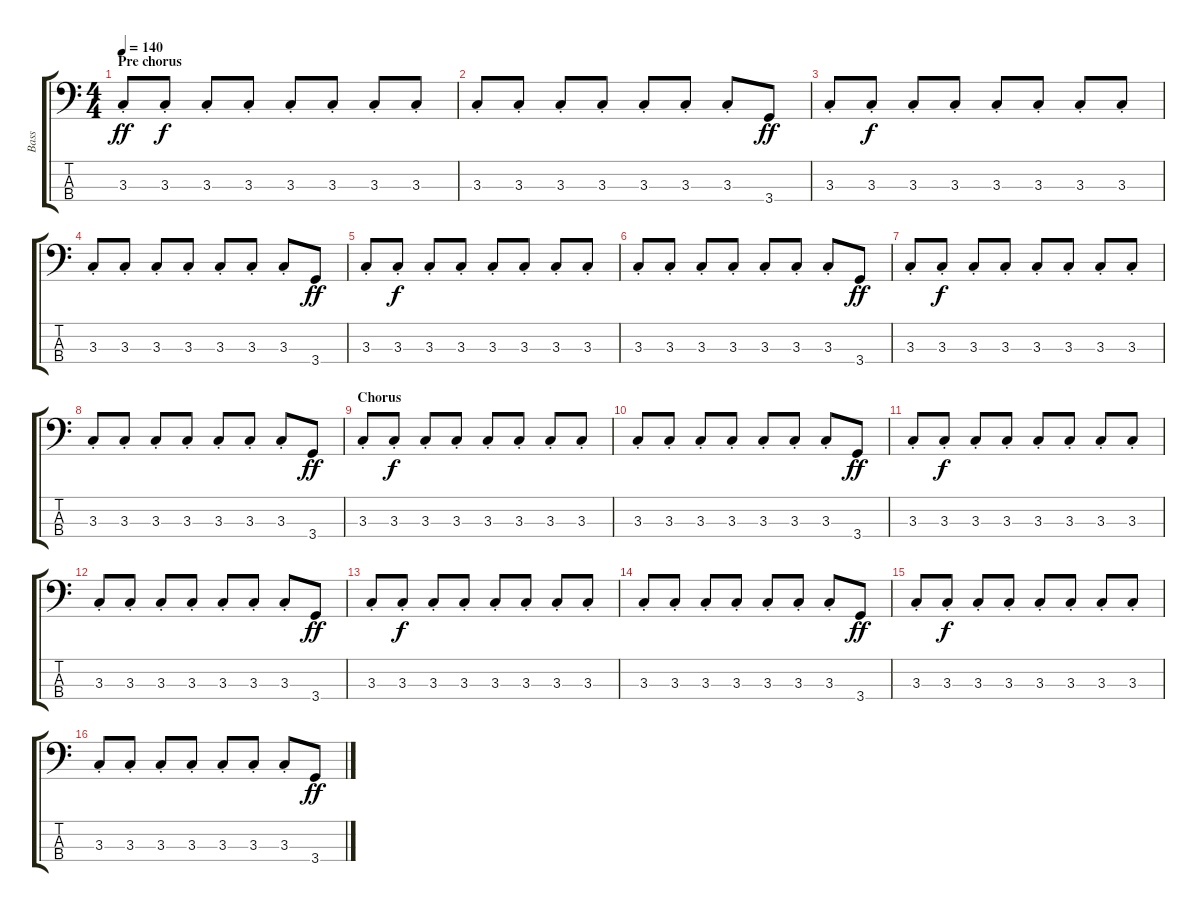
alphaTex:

\track ("Bass" "Bass") {instrument electricbassfinger}
\staff {score tabs}
\tuning (G2 D2 A1 E1) {hide}
\ts (4 4)
\section ("" "Pre chorus")
\tempo 140
\clef f4
\ks c
3.3{st}.8{dy ff} 3.3{st}.8{dy f} 3.3{st}.8 3.3{st}.8 3.3{st}.8 3.3{st}.8 3.3{st}.8 3.3{st}.8 |
3.3{st}.8 3.3{st}.8 3.3{st}.8 3.3{st}.8 3.3{st}.8 3.3{st}.8 3.3{st}.8 3.4.8{dy ff} |
3.3{st}.8 3.3{st}.8{dy f} 3.3{st}.8 3.3{st}.8 3.3{st}.8 3.3{st}.8 3.3{st}.8 3.3{st}.8 |
3.3{st}.8 3.3{st}.8 3.3{st}.8 3.3{st}.8 3.3{st}.8 3.3{st}.8 3.3{st}.8 3.4.8{dy ff} |
3.3{st}.8 3.3{st}.8{dy f} 3.3{st}.8 3.3{st}.8 3.3{st}.8 3.3{st}.8 3.3{st}.8 3.3{st}.8 |
3.3{st}.8 3.3{st}.8 3.3{st}.8 3.3{st}.8 3.3{st}.8 3.3{st}.8 3.3{st}.8 3.4.8{dy ff} |
3.3{st}.8 3.3{st}.8{dy f} 3.3{st}.8 3.3{st}.8 3.3{st}.8 3.3{st}.8 3.3{st}.8 3.3{st}.8 |
3.3{st}.8 3.3{st}.8 3.3{st}.8 3.3{st}.8 3.3{st}.8 3.3{st}.8 3.3{st}.8 3.4.8{dy ff} |
\section ("" "Chorus")
3.3{st}.8 3.3{st}.8{dy f} 3.3{st}.8 3.3{st}.8 3.3{st}.8 3.3{st}.8 3.3{st}.8 3.3{st}.8 |
3.3{st}.8 3.3{st}.8 3.3{st}.8 3.3{st}.8 3.3{st}.8 3.3{st}.8 3.3{st}.8 3.4.8{dy ff} |
3.3{st}.8 3.3{st}.8{dy f} 3.3{st}.8 3.3{st}.8 3.3{st}.8 3.3{st}.8 3.3{st}.8 3.3{st}.8 |
3.3{st}.8 3.3{st}.8 3.3{st}.8 3.3{st}.8 3.3{st}.8 3.3{st}.8 3.3{st}.8 3.4.8{dy ff} |
3.3{st}.8 3.3{st}.8{dy f} 3.3{st}.8 3.3{st}.8 3.3{st}.8 3.3{st}.8 3.3{st}.8 3.3{st}.8 |
3.3{st}.8 3.3{st}.8 3.3{st}.8 3.3{st}.8 3.3{st}.8 3.3{st}.8 3.3{st}.8 3.4.8{dy ff} |
3.3{st}.8 3.3{st}.8{dy f} 3.3{st}.8 3.3{st}.8 3.3{st}.8 3.3{st}.8 3.3{st}.8 3.3{st}.8 |
3.3{st}.8 3.3{st}.8 3.3{st}.8 3.3{st}.8 3.3{st}.8 3.3{st}.8 3.3{st}.8 3.4.8{dy ff}
